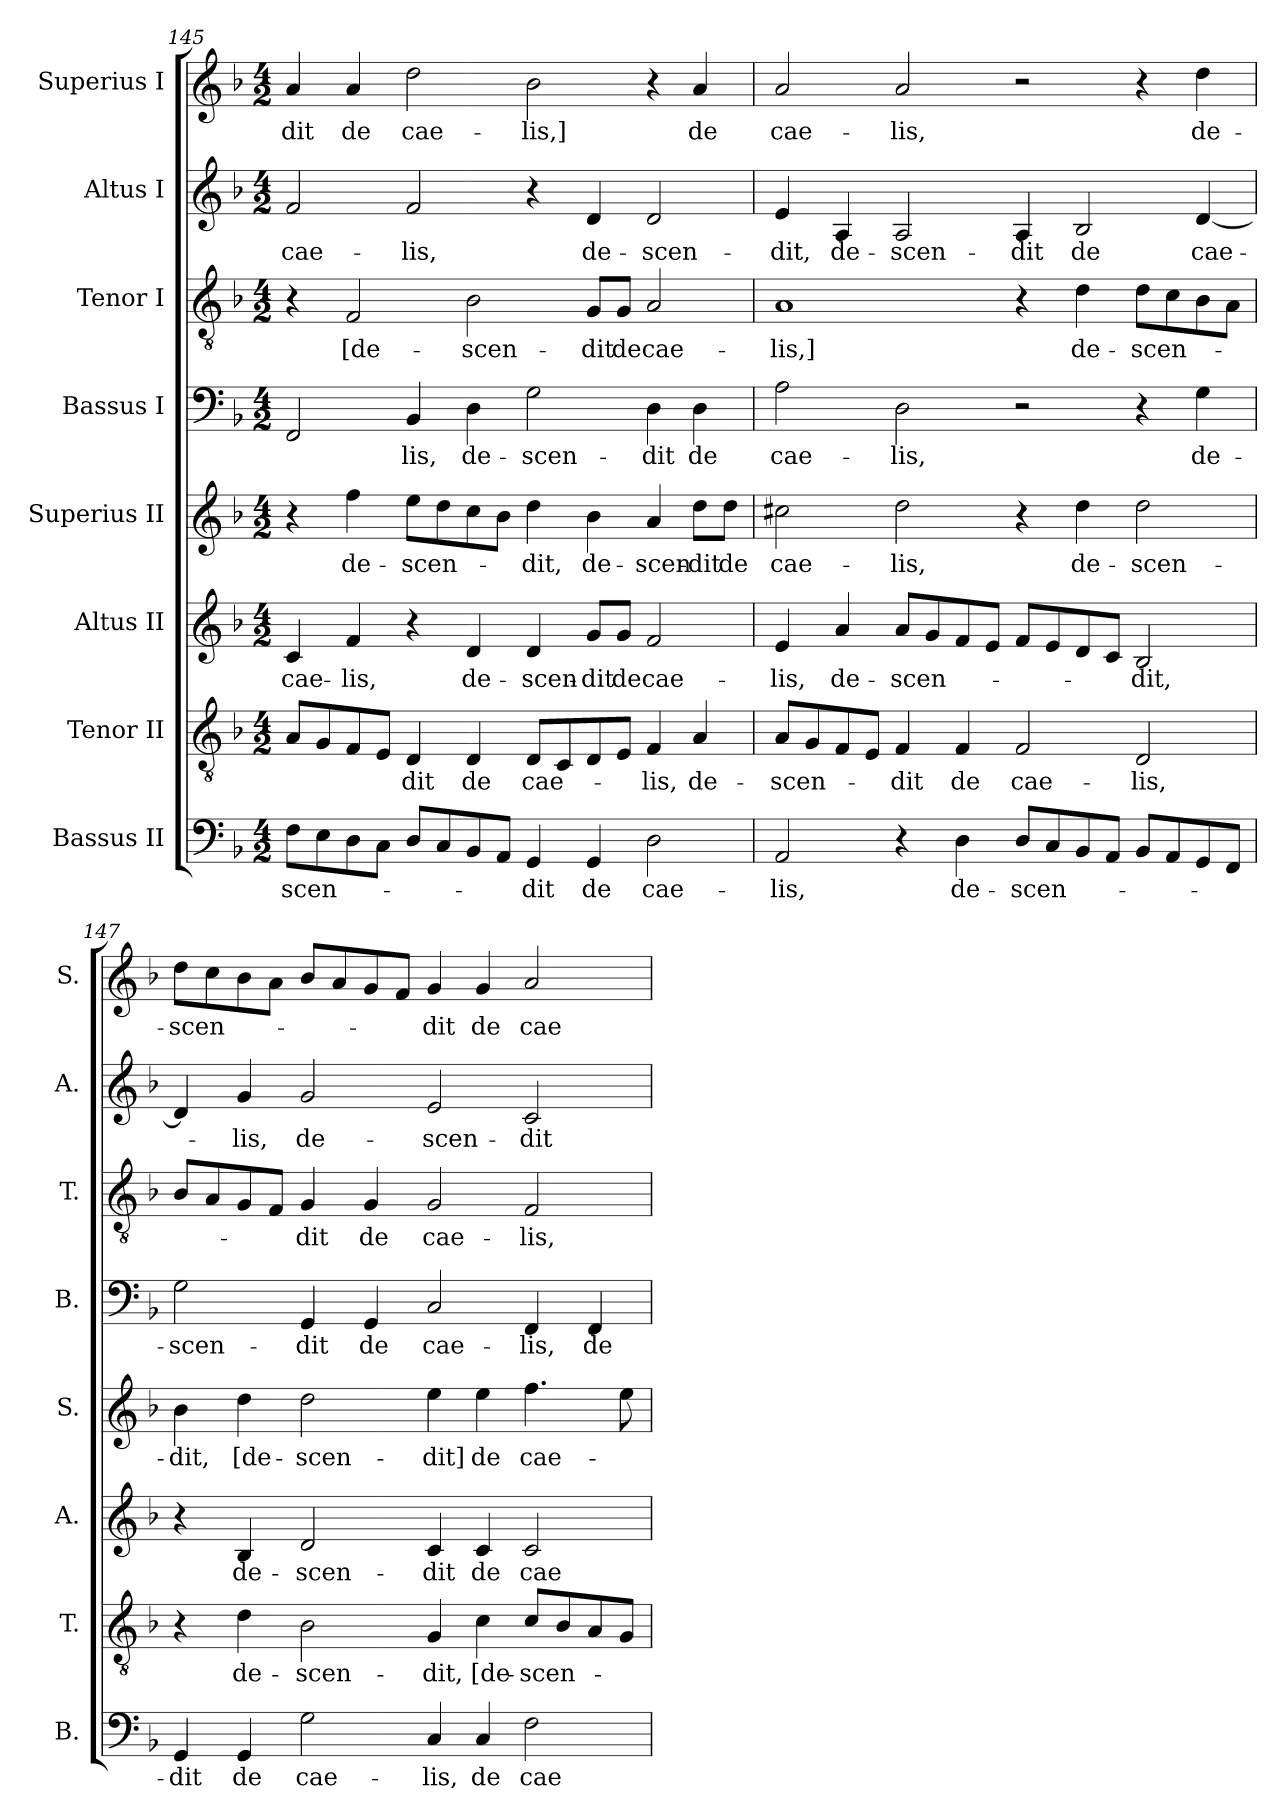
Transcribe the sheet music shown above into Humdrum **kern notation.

**kern	**text	**kern	**text	**kern	**text	**kern	**text	**kern	**text	**kern	**text	**kern	**text	**kern	**text
*part8	*part8	*part7	*part7	*part6	*part6	*part5	*part5	*part4	*part4	*part3	*part3	*part2	*part2	*part1	*part1
*staff8	*staff8	*staff7	*staff7	*staff6	*staff6	*staff5	*staff5	*staff4	*staff4	*staff3	*staff3	*staff2	*staff2	*staff1	*staff1
*I"Bassus II	*	*I"Tenor II	*	*I"Altus II	*	*I"Superius II	*	*I"Bassus I	*	*I"Tenor I	*	*I"Altus I	*	*I"Superius I	*
*I'B.	*	*I'T.	*	*I'A.	*	*I'S.	*	*I'B.	*	*I'T.	*	*I'A.	*	*I'S.	*
*clefF4	*	*clefGv2	*	*clefG2	*	*clefG2	*	*clefF4	*	*clefGv2	*	*clefG2	*	*clefG2	*
*	*	*ITrd7c12	*	*	*	*	*	*	*	*ITrd7c12	*	*	*	*	*
*k[b-]	*	*k[b-]	*	*k[b-]	*	*k[b-]	*	*k[b-]	*	*k[b-]	*	*k[b-]	*	*k[b-]	*
*d:	*	*d:	*	*d:	*	*d:	*	*d:	*	*d:	*	*d:	*	*d:	*
*M4/2	*	*M4/2	*	*M4/2	*	*M4/2	*	*M4/2	*	*M4/2	*	*M4/2	*	*M4/2	*
=145	=145	=145	=145	=145	=145	=145	=145	=145	=145	=145	=145	=145	=145	=145	=145
!	!LO:LY:b	!	!	!	!LO:LY:b	!	!	!	!	!	!	!	!LO:LY:b	!	!LO:LY:b
8F\L	-scen-	8AA/L	.	4c/	cae-	4r	.	2FF/	.	4r	.	2f/	cae-	4a/	-dit
8E\	.	8GG/	.	.	.	.	.	.	.	.	.	.	.	.	.
!	!	!	!	!	!LO:LY:b	!	!LO:LY:b	!	!	!	!LO:LY:b	!	!	!	!LO:LY:b
8D\	.	8FF/	.	4f/	-lis,	4ff\	de-	.	.	2FF/	[de-	.	.	4a/	de
8C\J	.	8EE/J	.	.	.	.	.	.	.	.	.	.	.	.	.
!	!	!	!LO:LY:b	!	!	!	!LO:LY:b	!	!LO:LY:b	!	!	!	!LO:LY:b	!	!LO:LY:b
8D/L	.	4DD/	-dit	4r	.	8ee\L	-scen-	4BB-/	-lis,	.	.	2f/	-lis,	2dd\	cae-
8C/	.	.	.	.	.	8dd\	.	.	.	.	.	.	.	.	.
!	!	!	!LO:LY:b	!	!LO:LY:b	!	!	!	!LO:LY:b	!	!LO:LY:b	!	!	!	!
8BB-/	.	4DD/	de	4d/	de-	8cc\	.	4D\	de-	2BB-\	-scen-	.	.	.	.
8AA/J	.	.	.	.	.	8b-\J	.	.	.	.	.	.	.	.	.
!	!LO:LY:b	!	!LO:LY:b	!	!LO:LY:b	!	!LO:LY:b	!	!LO:LY:b	!	!	!	!	!	!LO:LY:b
4GG/	-dit	8DD/L	cae-	4d/	-scen-	4dd\	-dit,	2G\	-scen-	.	.	4r	.	2b-\	-lis,]
.	.	8CC/	.	.	.	.	.	.	.	.	.	.	.	.	.
!	!LO:LY:b	!	!	!	!LO:LY:b	!	!LO:LY:b	!	!	!	!LO:LY:b	!	!LO:LY:b	!	!
4GG/	de	8DD/	.	8g/L	-dit	4b-\	de-	.	.	8GG/L	-dit	4d/	de-	.	.
!	!	!	!	!	!LO:LY:b	!	!	!	!	!	!LO:LY:b	!	!	!	!
.	.	8EE/J	.	8g/J	de	.	.	.	.	8GG/J	de	.	.	.	.
!	!LO:LY:b	!	!LO:LY:b	!	!LO:LY:b	!	!LO:LY:b	!	!LO:LY:b	!	!LO:LY:b	!	!LO:LY:b	!	!
2D\	cae-	4FF/	-lis,	2f/	cae-	4a/	-scen-	4D\	-dit	2AA/	cae-	2d/	-scen-	4r	.
!	!	!	!LO:LY:b	!	!	!	!LO:LY:b	!	!LO:LY:b	!	!	!	!	!	!LO:LY:b
.	.	4AA/	de-	.	.	8dd\L	-dit	4D\	de	.	.	.	.	4a/	de
!	!	!	!	!	!	!	!LO:LY:b	!	!	!	!	!	!	!	!
.	.	.	.	.	.	8dd\J	de	.	.	.	.	.	.	.	.
=146	=146	=146	=146	=146	=146	=146	=146	=146	=146	=146	=146	=146	=146	=146	=146
!	!LO:LY:b	!	!LO:LY:b	!	!LO:LY:b	!	!LO:LY:b	!	!LO:LY:b	!	!LO:LY:b	!	!LO:LY:b	!	!LO:LY:b
2AA/	-lis,	8AA/L	-scen-	4e/	-lis,	2cc#X\	cae-	2A\	cae-	1AA	-lis,]	4e/	-dit,	2a/	cae-
.	.	8GG/	.	.	.	.	.	.	.	.	.	.	.	.	.
!	!	!	!	!	!LO:LY:b	!	!	!	!	!	!	!	!LO:LY:b	!	!
.	.	8FF/	.	4a/	de-	.	.	.	.	.	.	4A/	de-	.	.
.	.	8EE/J	.	.	.	.	.	.	.	.	.	.	.	.	.
!	!	!	!LO:LY:b	!	!LO:LY:b	!	!LO:LY:b	!	!LO:LY:b	!	!	!	!LO:LY:b	!	!LO:LY:b
4r	.	4FF/	-dit	8a/L	-scen-	2dd\	-lis,	2D\	-lis,	.	.	2A/	-scen-	2a/	-lis,
.	.	.	.	8g/	.	.	.	.	.	.	.	.	.	.	.
!	!LO:LY:b	!	!LO:LY:b	!	!	!	!	!	!	!	!	!	!	!	!
4D\	de-	4FF/	de	8f/	.	.	.	.	.	.	.	.	.	.	.
.	.	.	.	8e/J	.	.	.	.	.	.	.	.	.	.	.
!	!LO:LY:b	!	!LO:LY:b	!	!	!	!	!	!	!	!	!	!LO:LY:b	!	!
8D/L	-scen-	2FF/	cae-	8f/L	.	4r	.	2r	.	4r	.	4A/	-dit	2r	.
8C/	.	.	.	8e/	.	.	.	.	.	.	.	.	.	.	.
!	!	!	!	!	!	!	!LO:LY:b	!	!	!	!LO:LY:b	!	!LO:LY:b	!	!
8BB-/	.	.	.	8d/	.	4dd\	de-	.	.	4D\	de-	2B-/	de	.	.
8AA/J	.	.	.	8c/J	.	.	.	.	.	.	.	.	.	.	.
!	!	!	!LO:LY:b	!	!LO:LY:b	!	!LO:LY:b	!	!	!	!LO:LY:b	!	!	!	!
8BB-/L	.	2DD/	-lis,	2B-/	-dit,	2dd\	-scen-	4r	.	8D\L	-scen-	.	.	4r	.
8AA/	.	.	.	.	.	.	.	.	.	8C\	.	.	.	.	.
!	!	!	!	!	!	!	!	!	!LO:LY:b	!	!	!	!LO:LY:b	!	!LO:LY:b
8GG/	.	.	.	.	.	.	.	4G\	de-	8BB-\	.	[<4d/	cae-	4dd\	de-
8FF/J	.	.	.	.	.	.	.	.	.	8AA\J	.	.	.	.	.
!!LO:PB:g=z
=147	=147	=147	=147	=147	=147	=147	=147	=147	=147	=147	=147	=147	=147	=147	=147
!	!LO:LY:b	!	!	!	!	!	!LO:LY:b	!	!LO:LY:b	!	!	!	!	!	!LO:LY:b
4GG/	-dit	4r	.	4r	.	4b-\	-dit,	2G\	-scen-	8BB-/L	.	4d/]	.	8dd\L	-scen-
.	.	.	.	.	.	.	.	.	.	8AA/	.	.	.	8cc\	.
!	!LO:LY:b	!	!LO:LY:b	!	!LO:LY:b	!	!LO:LY:b	!	!	!	!	!	!LO:LY:b	!	!
4GG/	de	4D\	de-	4B-/	de-	4dd\	[de-	.	.	8GG/	.	4g/	-lis,	8b-\	.
.	.	.	.	.	.	.	.	.	.	8FF/J	.	.	.	8a\J	.
!	!LO:LY:b	!	!LO:LY:b	!	!LO:LY:b	!	!LO:LY:b	!	!LO:LY:b	!	!LO:LY:b	!	!LO:LY:b	!	!
2G\	cae-	2BB-\	-scen-	2d/	-scen-	2dd\	-scen-	4GG/	-dit	4GG/	-dit	2g/	de-	8b-/L	.
.	.	.	.	.	.	.	.	.	.	.	.	.	.	8a/	.
!	!	!	!	!	!	!	!	!	!LO:LY:b	!	!LO:LY:b	!	!	!	!
.	.	.	.	.	.	.	.	4GG/	de	4GG/	de	.	.	8g/	.
.	.	.	.	.	.	.	.	.	.	.	.	.	.	8f/J	.
!	!LO:LY:b	!	!LO:LY:b	!	!LO:LY:b	!	!LO:LY:b	!	!LO:LY:b	!	!LO:LY:b	!	!LO:LY:b	!	!LO:LY:b
4C/	-lis,	4GG/	-dit,	4c/	-dit	4ee\	-dit]	2C/	cae-	2GG/	cae-	2e/	-scen-	4g/	-dit
!	!LO:LY:b	!	!LO:LY:b	!	!LO:LY:b	!	!LO:LY:b	!	!	!	!	!	!	!	!LO:LY:b
4C/	de	4C\	[de-	4c/	de	4ee\	de	.	.	.	.	.	.	4g/	de
!	!LO:LY:b	!	!LO:LY:b	!	!LO:LY:b	!	!LO:LY:b	!	!LO:LY:b	!	!LO:LY:b	!	!LO:LY:b	!	!LO:LY:b
2F\	cae-	8C/L	-scen-	2c/	cae-	4.ff\	cae-	4FF/	-lis,	2FF/	-lis,	2c/	-dit	2a/	cae-
.	.	8BB-/	.	.	.	.	.	.	.	.	.	.	.	.	.
!	!	!	!	!	!	!	!	!	!LO:LY:b	!	!	!	!	!	!
.	.	8AA/	.	.	.	.	.	4FF/	de	.	.	.	.	.	.
.	.	8GG/J	.	.	.	8ee\	.	.	.	.	.	.	.	.	.
=	=	=	=	=	=	=	=	=	=	=	=	=	=	=	=
*-	*-	*-	*-	*-	*-	*-	*-	*-	*-	*-	*-	*-	*-	*-	*-
